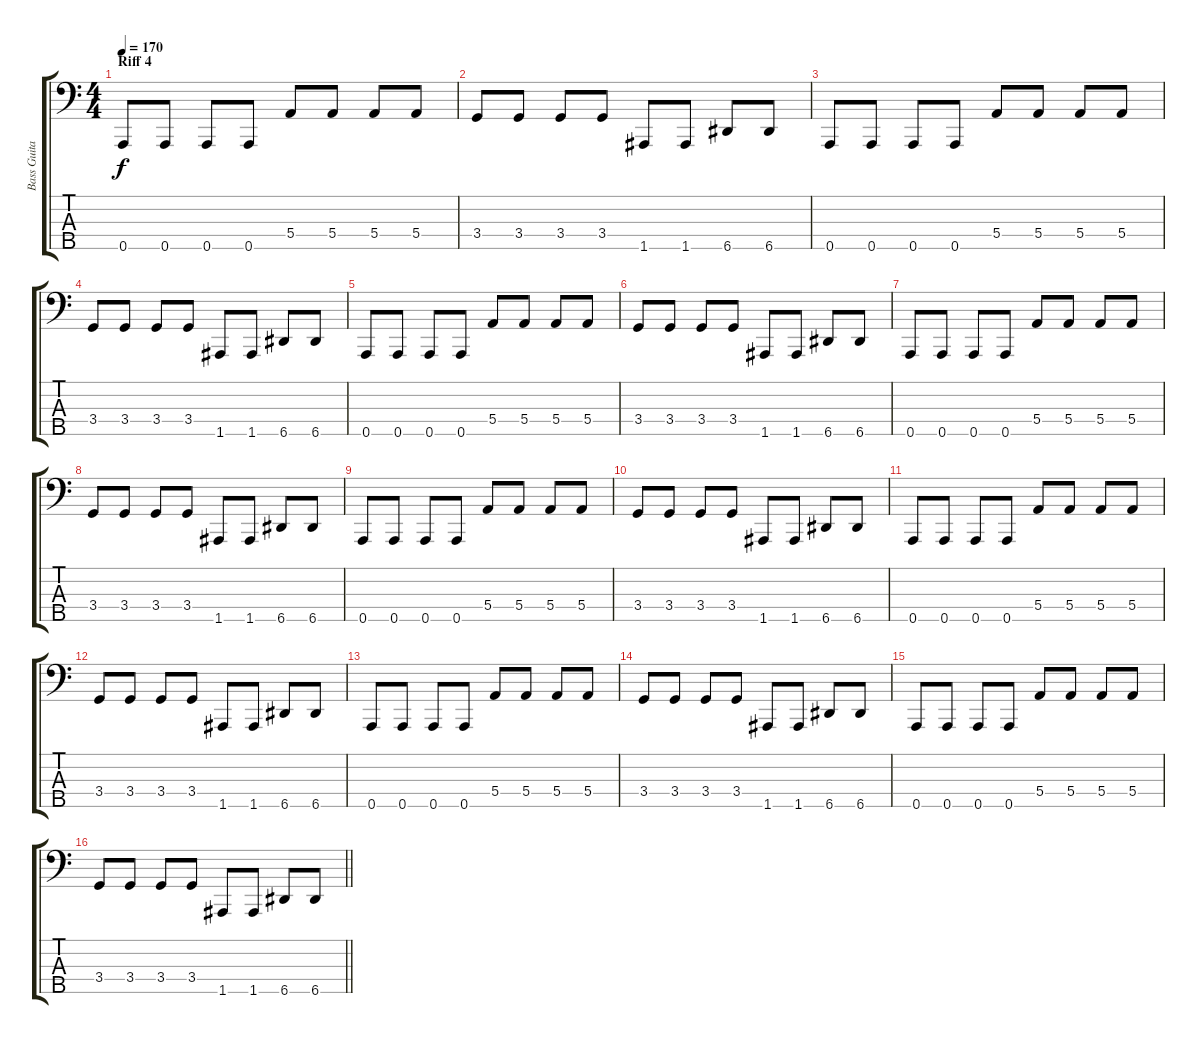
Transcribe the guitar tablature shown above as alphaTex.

\track ("Bass Guitar" "Bass Guita") {instrument electricbasspick}
\staff {score tabs}
\tuning (G2 D2 A1 E1 A0) {hide}
\ts (4 4)
\section ("" "Riff 4")
\tempo 170
\clef f4
\ks c
0.5.8{dy f} 0.5.8 0.5.8 0.5.8 5.4.8 5.4.8 5.4.8 5.4.8 |
3.4.8 3.4.8 3.4.8 3.4.8 1.5.8 1.5.8 6.5.8 6.5.8 |
0.5.8 0.5.8 0.5.8 0.5.8 5.4.8 5.4.8 5.4.8 5.4.8 |
3.4.8 3.4.8 3.4.8 3.4.8 1.5.8 1.5.8 6.5.8 6.5.8 |
0.5.8 0.5.8 0.5.8 0.5.8 5.4.8 5.4.8 5.4.8 5.4.8 |
3.4.8 3.4.8 3.4.8 3.4.8 1.5.8 1.5.8 6.5.8 6.5.8 |
0.5.8 0.5.8 0.5.8 0.5.8 5.4.8 5.4.8 5.4.8 5.4.8 |
3.4.8 3.4.8 3.4.8 3.4.8 1.5.8 1.5.8 6.5.8 6.5.8 |
0.5.8 0.5.8 0.5.8 0.5.8 5.4.8 5.4.8 5.4.8 5.4.8 |
3.4.8 3.4.8 3.4.8 3.4.8 1.5.8 1.5.8 6.5.8 6.5.8 |
0.5.8 0.5.8 0.5.8 0.5.8 5.4.8 5.4.8 5.4.8 5.4.8 |
3.4.8 3.4.8 3.4.8 3.4.8 1.5.8 1.5.8 6.5.8 6.5.8 |
0.5.8 0.5.8 0.5.8 0.5.8 5.4.8 5.4.8 5.4.8 5.4.8 |
3.4.8 3.4.8 3.4.8 3.4.8 1.5.8 1.5.8 6.5.8 6.5.8 |
0.5.8 0.5.8 0.5.8 0.5.8 5.4.8 5.4.8 5.4.8 5.4.8 |
\barLineRight lightlight
3.4.8 3.4.8 3.4.8 3.4.8 1.5.8 1.5.8 6.5.8 6.5.8
